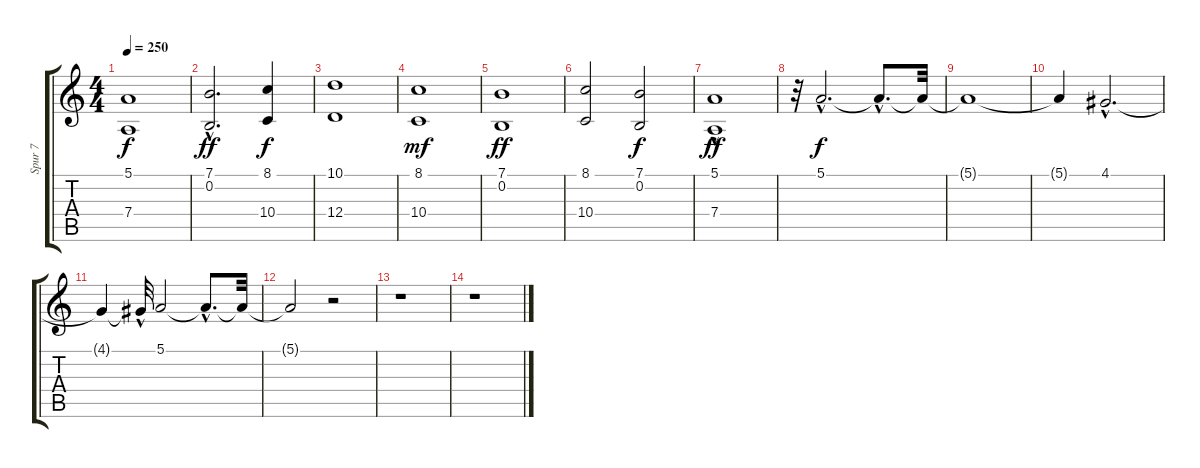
\track ("Spur 7" "Spur 7") {instrument stringensemble1}
\staff {score tabs}
\tuning (E4 B3 G3 D3 A2 E2) {hide}
\ts (4 4)
\tempo 250
\clef g2
\ks c
(5.1{t} 7.4{t}).1{dy f} |
(7.1{hac} 0.2{hac}).2{d dy ff} (8.1 10.4).4{dy f} |
(10.1 12.4).1 |
(8.1 10.4).1{dy mf} |
(7.1 0.2).1{dy ff} |
(8.1 10.4).2 (7.1 0.2).2{dy f} |
(5.1 7.4{hac}).1{dy ff} |
r.32 5.1{hac}.2{d dy f} 5.1{hac t}.8{d} 5.1{t}.32 |
5.1{t}.1 |
5.1{t}.4 4.1{hac}.2{d} |
4.1{t}.4 4.1{hac t}.32 5.1.2 5.1{hac t}.8{d} 5.1{t}.32 |
5.1{t}.2 r.2 |
r.1 |
r.1
